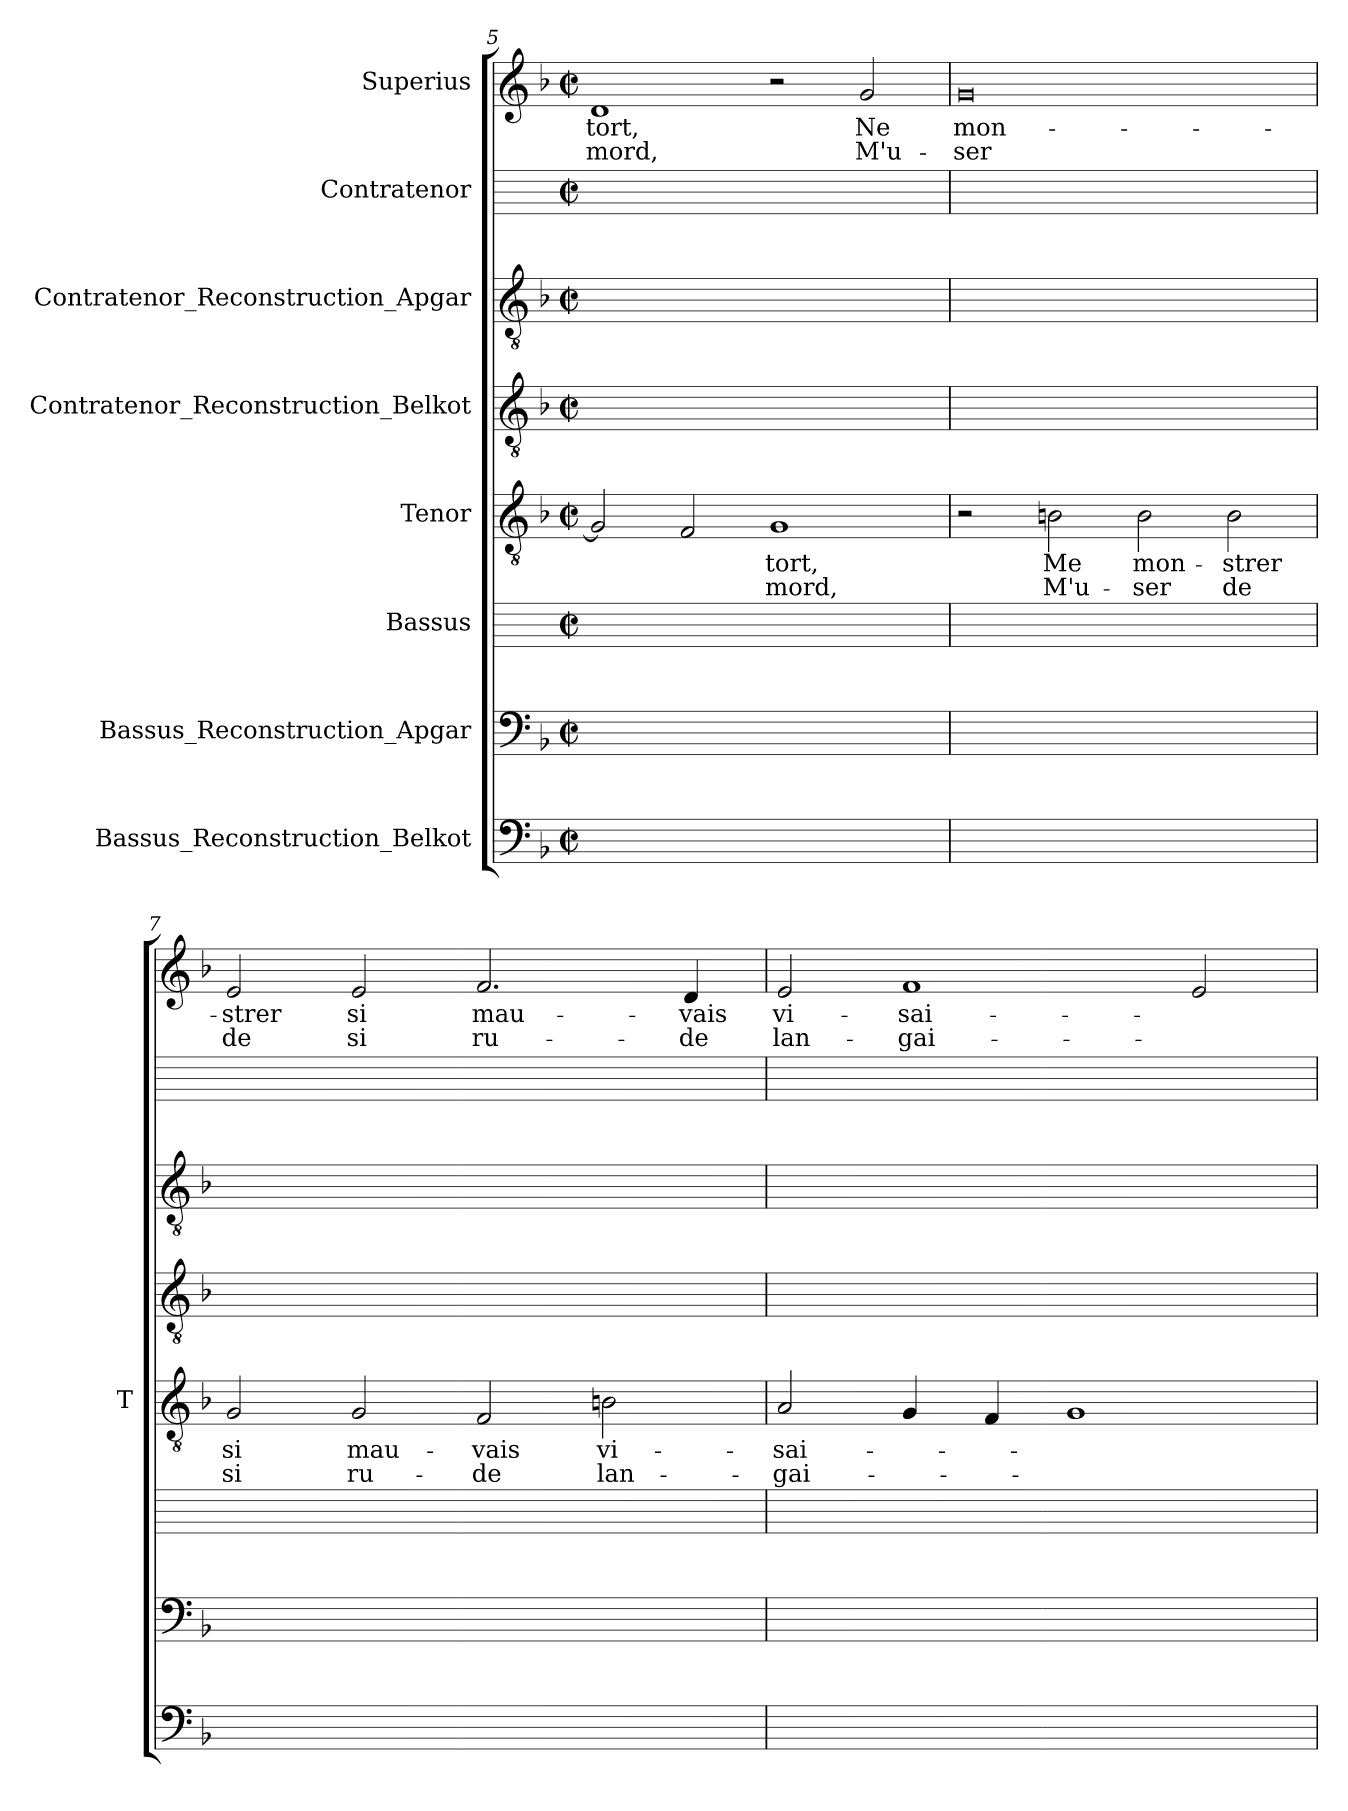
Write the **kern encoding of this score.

**kern	**kern	**kern	**kern	**text	**text	**kern	**kern	**kern	**kern	**text	**text
*part8	*part7	*part6	*part5	*part5	*part5	*part4	*part3	*part2	*part1	*part1	*part1
*staff8	*staff7	*staff6	*staff5	*staff5	*staff5	*staff4	*staff3	*staff2	*staff1	*staff1	*staff1
*I"Bassus_Reconstruction_Belkot	*I"Bassus_Reconstruction_Apgar	*I"Bassus	*I"Tenor	*	*	*I"Contratenor_Reconstruction_Belkot	*I"Contratenor_Reconstruction_Apgar	*I"Contratenor	*I"Superius	*	*
*	*	*	*I'T	*	*	*	*	*	*	*	*
*clefF4	*clefF4	*	*clefGv2	*	*	*clefGv2	*clefGv2	*	*clefG2	*	*
*k[b-]	*k[b-]	*	*k[b-]	*	*	*k[b-]	*k[b-]	*	*k[b-]	*	*
*F:	*F:	*	*F:	*	*	*F:	*F:	*	*F:	*	*
*M2/2	*M2/2	*M2/2	*M2/2	*	*	*M2/2	*M2/2	*M2/2	*M2/2	*	*
*met(c|)	*met(c|)	*met(c|)	*met(c|)	*	*	*met(c|)	*met(c|)	*met(c|)	*met(c|)	*	*
=5	=5	=5	=5	=5	=5	=5	=5	=5	=5	=5	=5
0ryy	0ryy	0ryy	2G]	.	.	0ryy	0ryy	0ryy	1d	-tort,	-mord,
.	.	.	2F	.	.	.	.	.	.	.	.
.	.	.	1G	-tort,	-mord,	.	.	.	2r	.	.
.	.	.	.	.	.	.	.	.	2g	-Ne	M'u-
=6	=6	=6	=6	=6	=6	=6	=6	=6	=6	=6	=6
0ryy	0ryy	0ryy	2r	.	.	0ryy	0ryy	0ryy	0g	mon-	-ser
.	.	.	2B	-Me	M'u-	.	.	.	.	.	.
.	.	.	2B	mon-	-ser	.	.	.	.	.	.
.	.	.	2B	-strer	-de	.	.	.	.	.	.
=7	=7	=7	=7	=7	=7	=7	=7	=7	=7	=7	=7
0ryy	0ryy	0ryy	2G	-si	-si	0ryy	0ryy	0ryy	2e	-strer	-de
.	.	.	2G	mau-	ru-	.	.	.	2e	-si	-si
.	.	.	2F	-vais	-de	.	.	.	2.f	mau-	ru-
.	.	.	2B	vi-	lan-	.	.	.	.	.	.
.	.	.	.	.	.	.	.	.	4d	-vais	-de
!!LO:PB:g=z
=8	=8	=8	=8	=8	=8	=8	=8	=8	=8	=8	=8
0ryy	0ryy	0ryy	2A	sai-	gai-	0ryy	0ryy	0ryy	2e	vi-	lan-
.	.	.	4G	.	.	.	.	.	1f	sai-	gai-
.	.	.	4F	.	.	.	.	.	.	.	.
.	.	.	1G	.	.	.	.	.	.	.	.
.	.	.	.	.	.	.	.	.	2e	.	.
=	=	=	=	=	=	=	=	=	=	=	=
*-	*-	*-	*-	*-	*-	*-	*-	*-	*-	*-	*-
